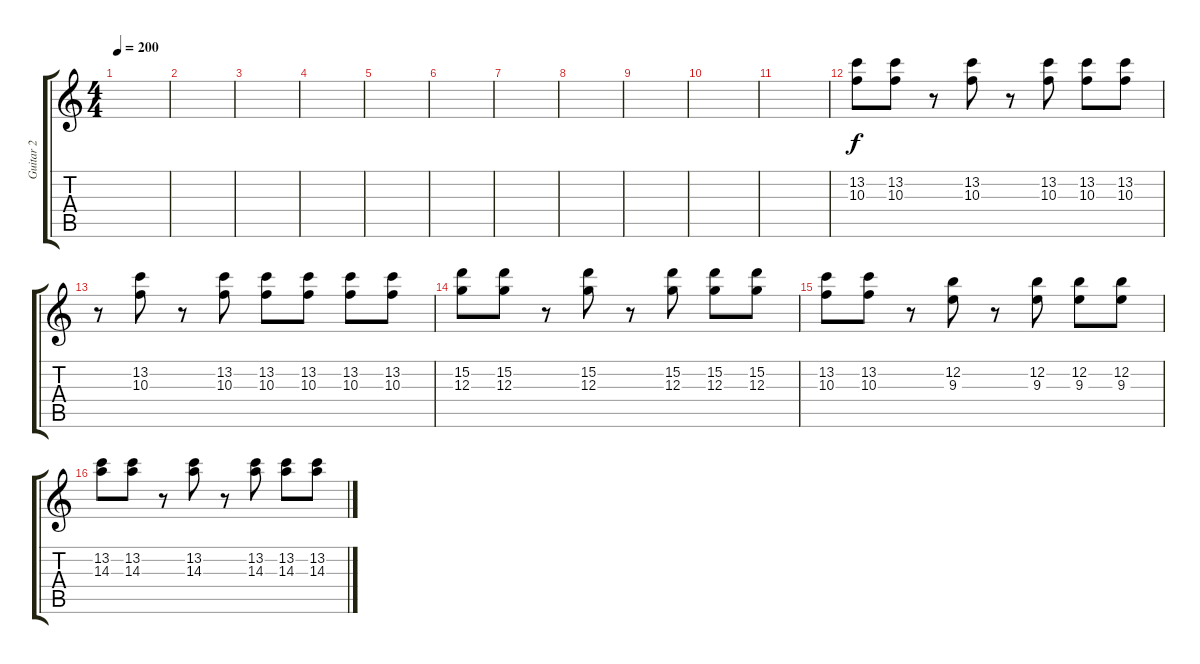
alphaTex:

\track ("Guitar 2" "Guitar 2") {instrument overdrivenguitar}
\staff {score tabs}
\tuning (E4 B3 G3 D3 A2 E2) {hide}
\ts (4 4)
\tempo 200
\clef g2
\ks c
|
|
|
|
|
|
|
|
|
|
|
(13.2 10.3).8{instrument overdrivenguitar} (13.2 10.3).8 r.8 (13.2 10.3).8 r.8 (13.2 10.3).8 (13.2 10.3).8 (13.2 10.3).8 |
r.8 (13.2 10.3).8 r.8 (13.2 10.3).8 (13.2 10.3).8 (13.2 10.3).8 (13.2 10.3).8 (13.2 10.3).8 |
(15.2 12.3).8 (15.2 12.3).8 r.8 (15.2 12.3).8 r.8 (15.2 12.3).8 (15.2 12.3).8 (15.2 12.3).8 |
(13.2 10.3).8 (13.2 10.3).8 r.8 (12.2 9.3).8 r.8 (12.2 9.3).8 (12.2 9.3).8 (12.2 9.3).8 |
(13.2 14.3).8 (13.2 14.3).8 r.8 (13.2 14.3).8 r.8 (13.2 14.3).8 (13.2 14.3).8 (13.2 14.3).8
